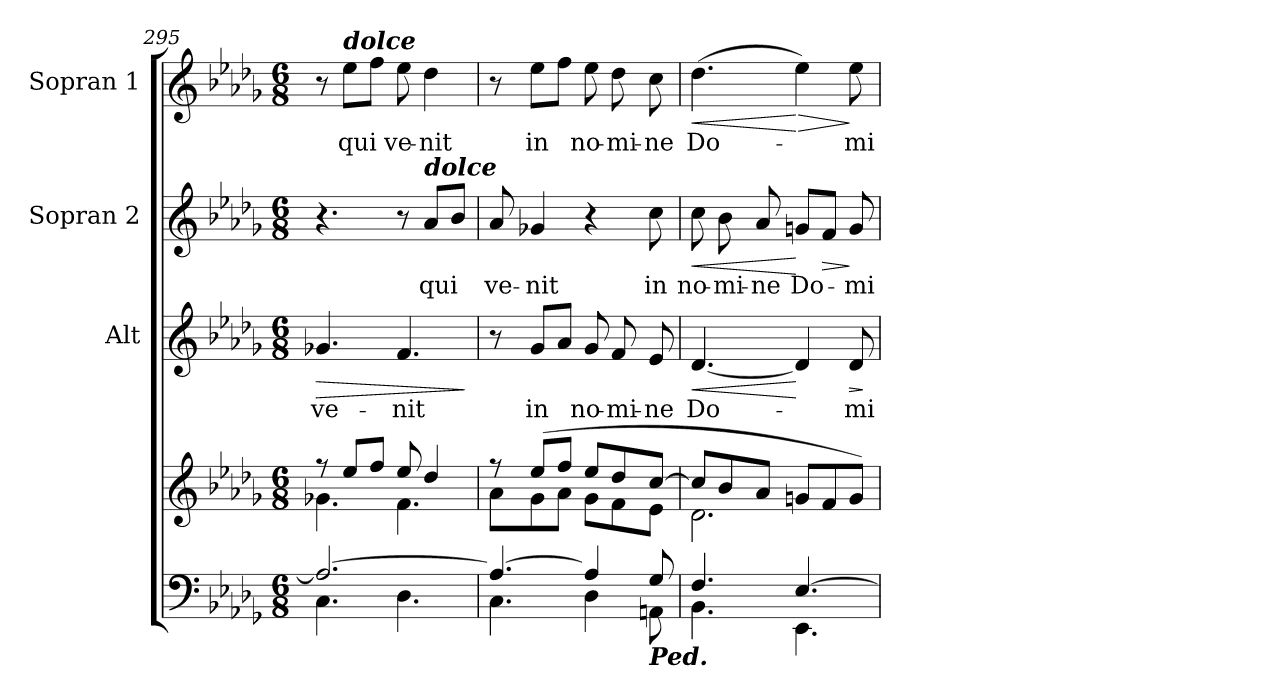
**kern	**kern	**kern	**text	**dynam	**kern	**text	**dynam	**kern	**text	**dynam
*part4	*part4	*part3	*part3	*part3	*part2	*part2	*part2	*part1	*part1	*part1
*staff5	*staff4	*staff3	*staff3	*staff3	*staff2	*staff2	*staff2	*staff1	*staff1	*staff1
*	*	*I"Alt	*	*	*I"Sopran 2	*	*	*I"Sopran 1	*	*
*	*	*I'A.	*	*	*I'S. 2	*	*	*I'S. 1	*	*
*clefF4	*clefG2	*clefG2	*	*	*clefG2	*	*	*clefG2	*	*
*k[b-e-a-d-g-]	*k[b-e-a-d-g-]	*k[b-e-a-d-g-]	*	*	*k[b-e-a-d-g-]	*	*	*k[b-e-a-d-g-]	*	*
*D-:	*D-:	*D-:	*	*	*D-:	*	*	*D-:	*	*
*M6/8	*M6/8	*M6/8	*	*	*M6/8	*	*	*M6/8	*	*
=295	=295	=295	=295	=295	=295	=295	=295	=295	=295	=295
*^	*^	*	*	*	*	*	*	*	*	*
!	!	!	!	!	!LO:LY:b	!LO:HP:b	!	!	!	!	!	!
2.A-/_	4.C\	8rff	4.g-X\	4.g-X/	ve-	>	4.r	.	.	8r	.	.
!	!	!	!	!	!	!	!	!	!	!LO:TX:a:Bi:t=dolce	!	!
!	!	!	!	!	!	!	!	!	!	!	!LO:LY:b	!
.	.	8ee-/L	.	.	.	.	.	.	.	8ee-\L	qui	.
.	.	8ff/J	.	.	.	.	.	.	.	8ff\J	.	.
!	!	!	!	!	!LO:LY:b	!	!	!	!	!	!LO:LY:b	!
.	4.D-\	8ee-/	4.f\	4.f/	-nit	.	8r	.	.	8ee-\	ve-	.
!	!	!	!	!	!	!	!LO:TX:a:Bi:t=dolce	!	!	!	!	!
!	!	!	!	!	!	!	!	!LO:LY:b	!	!	!LO:LY:b	!
.	.	4dd-/	.	.	.	.	8a-/L	qui	.	4dd-\	-nit	.
.	.	.	.	.	.	.	8b-/J	.	.	.	.	.
*v	*v	*	*	*	*	*	*	*	*	*	*	*
*	*v	*v	*	*	*	*	*	*	*	*	*
.	.	.	.	]	.	.	.	.	.	.
!!LO:PB:g=z
=296	=296	=296	=296	=296	=296	=296	=296	=296	=296	=296
*^	*^	*	*	*	*	*	*	*	*	*
!	!	!	!	!	!	!	!	!LO:LY:b	!	!	!	!
4.A-/_	4.C\	8rff	8a-\L	8r	.	.	8a-/	ve-	.	8r	.	.
!	!	!	!	!	!LO:LY:b	!	!	!LO:LY:b	!	!	!LO:LY:b	!
.	.	(>8ee-/L	8g-\	8g-/L	in	.	4g-X/	-nit	.	8ee-\L	in	.
.	.	8ff/J	8a-\J	8a-/J	.	.	.	.	.	8ff\J	.	.
!	!	!	!	!	!LO:LY:b	!	!	!	!	!	!LO:LY:b	!
4A-/]	4D-\	8ee-/L	8g-\L	8g-/	no-	.	4r	.	.	8ee-\	no-	.
!	!	!	!	!	!LO:LY:b	!	!	!	!	!	!LO:LY:b	!
.	.	8dd-/	8f\	8f/	-mi-	.	.	.	.	8dd-\	-mi-	.
!LO:TX:b:Bi:t=Ped.	!	!	!	!	!	!	!	!	!	!	!	!
!	!	!	!	!	!LO:LY:b	!	!	!LO:LY:b	!	!	!LO:LY:b	!
8G-/	8AAn\	[>8cc/J	8e-\J	8e-/	-ne	.	8cc\	in	.	8cc\	-ne	.
=297	=297	=297	=297	=297	=297	=297	=297	=297	=297	=297	=297	=297
!	!	!	!	!	!LO:LY:b	!LO:HP:b	!	!LO:LY:b	!LO:HP:b	!	!LO:LY:b	!LO:HP:b
4.F/	4.BB-\	8cc/L]	2.d-\	[4.d-/	Do-	<	8cc\	no-	<	(>4.dd-\	Do-	<
!	!	!	!	!	!	!	!	!LO:LY:b	!	!	!	!
.	.	8b-/	.	.	.	.	8b-\	-mi-	.	.	.	.
!	!	!	!	!	!	!	!	!LO:LY:b	!	!	!	!
.	.	8a-/J	.	.	.	.	8a-/	-ne	.	.	.	.
!	!	!	!	!	!	!	!	!LO:LY:b	!	!	!	!LO:HP:n=1:b
[>4.E-/	4.EE-\	8gn/L	.	4d-/]	.	[	8gn/L	Do-	[	4ee-\)	.	[ >
!	!	!	!	!	!	!	!	!	!LO:HP:b	!	!	!
.	.	8f/	.	.	.	.	8f/J	.	>	.	.	.
!	!	!	!	!	!LO:LY:b	!LO:HP:b	!	!LO:LY:b	!	!	!LO:LY:b	!
.	.	8g/J)	.	8d-/	-mi-	>	8g/	-mi-	]	8ee-\	-mi-	]
*v	*v	*	*	*	*	*	*	*	*	*	*	*
*	*v	*v	*	*	*	*	*	*	*	*	*
.	.	.	.	]	.	.	.	.	.	.
=	=	=	=	=	=	=	=	=	=	=
*-	*-	*-	*-	*-	*-	*-	*-	*-	*-	*-
